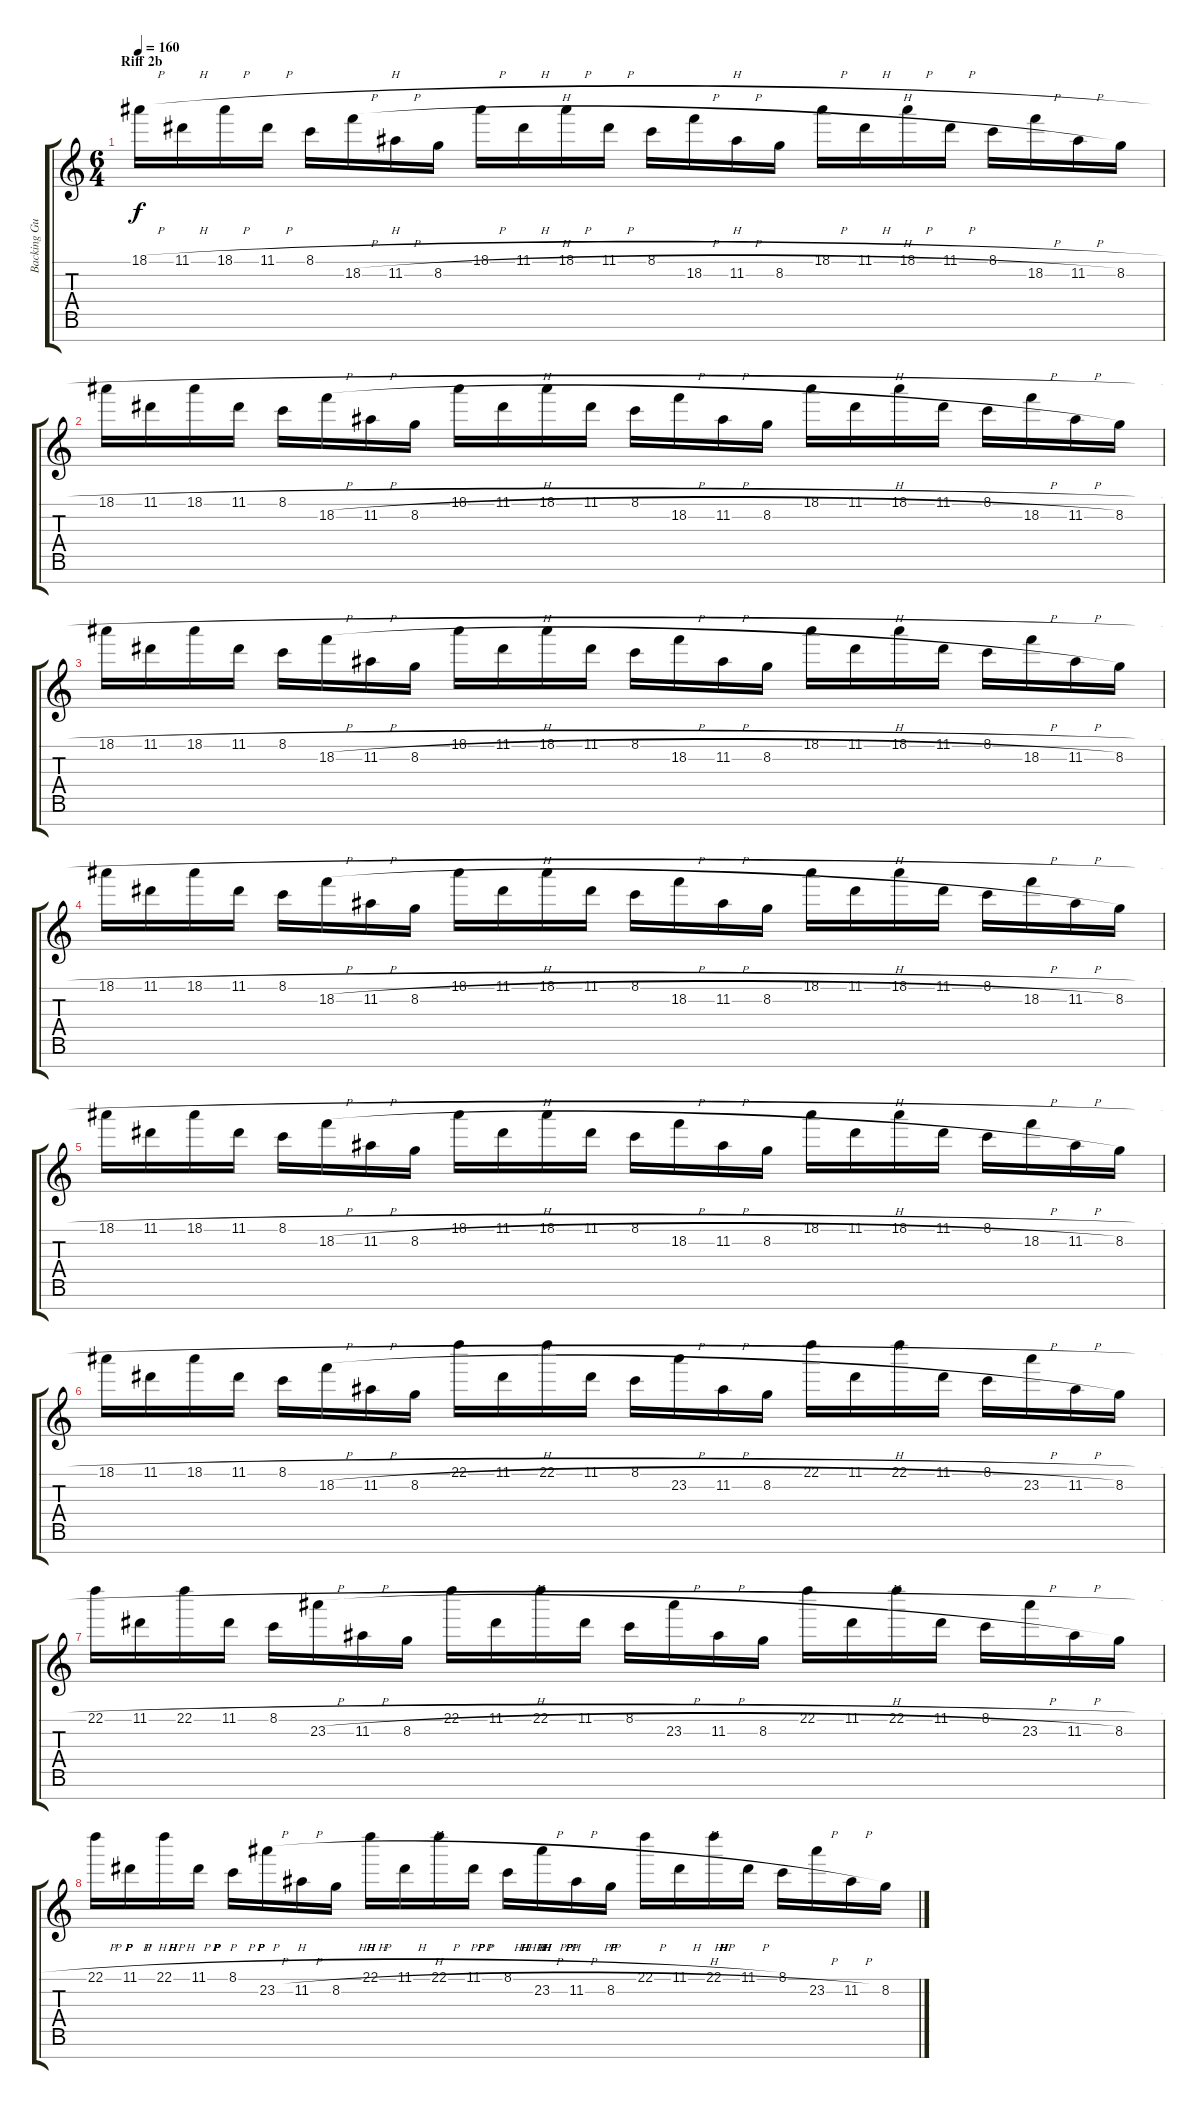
\track ("Backing Guitar" "Backing Gu") {instrument overdrivenguitar}
\staff {score tabs}
\tuning (E4 B3 G3 D3 A2 E2 B1) {hide}
\ts (6 4)
\section ("" "Riff 2b")
\tempo 160
\clef g2
\ks c
18.1{h}.16{dy f volume 13} 11.1{h}.16 18.1{h}.16 11.1{h}.16 8.1{h}.16 18.2{h}.16 11.2{h}.16 8.2{h}.16 18.1{h}.16 11.1{h}.16 18.1{h}.16 11.1{h}.16 8.1{h}.16 18.2{h}.16 11.2{h}.16 8.2{h}.16 18.1{h}.16 11.1{h}.16 18.1{h}.16 11.1{h}.16 8.1{h}.16 18.2{h}.16 11.2{h}.16 8.2.16 |
18.1{h}.16 11.1{h}.16 18.1{h}.16 11.1{h}.16 8.1{h}.16 18.2{h}.16 11.2{h}.16 8.2{h}.16 18.1{h}.16 11.1{h}.16 18.1{h}.16 11.1{h}.16 8.1{h}.16 18.2{h}.16 11.2{h}.16 8.2{h}.16 18.1{h}.16 11.1{h}.16 18.1{h}.16 11.1{h}.16 8.1{h}.16 18.2{h}.16 11.2{h}.16 8.2.16 |
18.1{h}.16 11.1{h}.16 18.1{h}.16 11.1{h}.16 8.1{h}.16 18.2{h}.16 11.2{h}.16 8.2{h}.16 18.1{h}.16 11.1{h}.16 18.1{h}.16 11.1{h}.16 8.1{h}.16 18.2{h}.16 11.2{h}.16 8.2{h}.16 18.1{h}.16 11.1{h}.16 18.1{h}.16 11.1{h}.16 8.1{h}.16 18.2{h}.16 11.2{h}.16 8.2.16 |
18.1{h}.16 11.1{h}.16 18.1{h}.16 11.1{h}.16 8.1{h}.16 18.2{h}.16 11.2{h}.16 8.2{h}.16 18.1{h}.16 11.1{h}.16 18.1{h}.16 11.1{h}.16 8.1{h}.16 18.2{h}.16 11.2{h}.16 8.2{h}.16 18.1{h}.16 11.1{h}.16 18.1{h}.16 11.1{h}.16 8.1{h}.16 18.2{h}.16 11.2{h}.16 8.2.16 |
18.1{h}.16 11.1{h}.16 18.1{h}.16 11.1{h}.16 8.1{h}.16 18.2{h}.16 11.2{h}.16 8.2{h}.16 18.1{h}.16 11.1{h}.16 18.1{h}.16 11.1{h}.16 8.1{h}.16 18.2{h}.16 11.2{h}.16 8.2{h}.16 18.1{h}.16 11.1{h}.16 18.1{h}.16 11.1{h}.16 8.1{h}.16 18.2{h}.16 11.2{h}.16 8.2.16 |
18.1{h}.16 11.1{h}.16 18.1{h}.16 11.1{h}.16 8.1{h}.16 18.2{h}.16 11.2{h}.16 8.2{h}.16 22.1{h}.16 11.1{h}.16 22.1{h}.16 11.1{h}.16 8.1{h}.16 23.2{h}.16 11.2{h}.16 8.2{h}.16 22.1{h}.16 11.1{h}.16 22.1{h}.16 11.1{h}.16 8.1{h}.16 23.2{h}.16 11.2{h}.16 8.2.16 |
22.1{h}.16 11.1{h}.16 22.1{h}.16 11.1{h}.16 8.1{h}.16 23.2{h}.16 11.2{h}.16 8.2{h}.16 22.1{h}.16 11.1{h}.16 22.1{h}.16 11.1{h}.16 8.1{h}.16 23.2{h}.16 11.2{h}.16 8.2{h}.16 22.1{h}.16 11.1{h}.16 22.1{h}.16 11.1{h}.16 8.1{h}.16 23.2{h}.16 11.2{h}.16 8.2.16 |
22.1{h}.16 11.1{h}.16 22.1{h}.16 11.1{h}.16 8.1{h}.16 23.2{h}.16 11.2{h}.16 8.2{h}.16 22.1{h}.16 11.1{h}.16 22.1{h}.16 11.1{h}.16 8.1{h}.16 23.2{h}.16 11.2{h}.16 8.2{h}.16 22.1{h}.16 11.1{h}.16 22.1{h}.16 11.1{h}.16 8.1{h}.16 23.2{h}.16 11.2{h}.16 8.2.16
